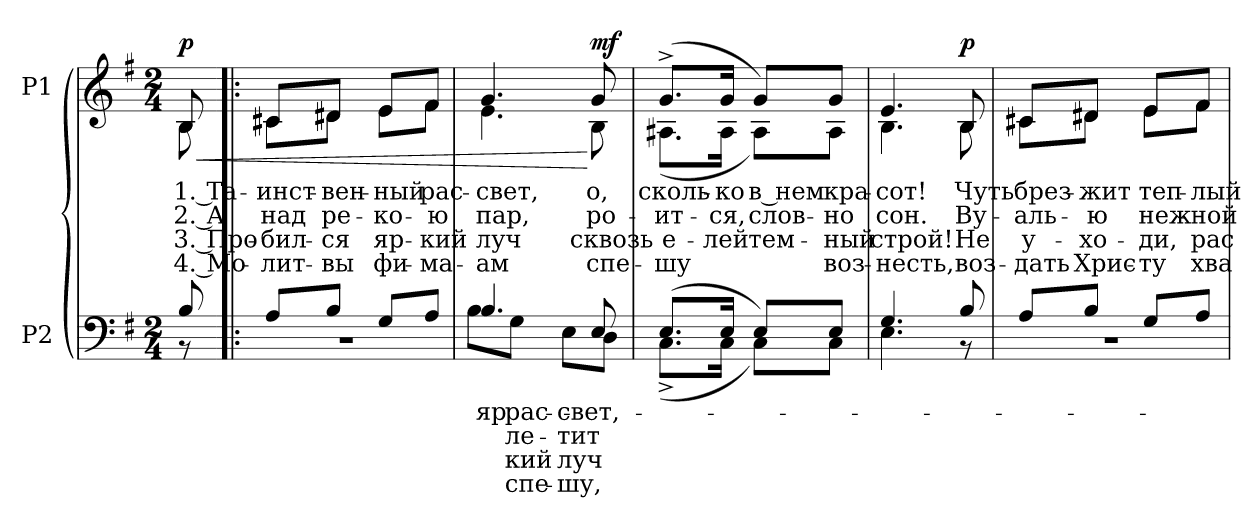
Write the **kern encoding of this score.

**kern	**text	**text	**text	**text	**kern	**text	**text	**text	**text	**dynam
*part2	*part2	*part2	*part2	*part2	*part1	*part1	*part1	*part1	*part1	*part1
*staff2	*staff2	*staff2	*staff2	*staff2	*staff1	*staff1	*staff1	*staff1	*staff1	*staff1
*I"P2	*	*	*	*	*I"P1	*	*	*	*	*
!!LO:PB:g=z
*clefF4	*	*	*	*	*clefG2	*	*	*	*	*
*k[f#]	*	*	*	*	*k[f#]	*	*	*	*	*
*e:	*	*	*	*	*e:	*	*	*	*	*
*M2/4	*	*	*	*	*M2/4	*	*	*	*	*
*MM100	*	*	*	*	*MM100	*	*	*	*	*
=	=	=	=	=	=	=	=	=	=	=
*^	*	*	*	*	*	*	*	*	*	*
!	!	!	!	!	!	!LO:TX:a:i:t=cantabile	!	!	!	!	!
!	!	!	!	!	!	!LO:TX:a:B:t=Moderato	!	!	!	!	!
!	!	!	!	!	!	!	!LO:LY:b:color=#000000	!LO:LY:b:color=#000000	!LO:LY:b:color=#000000	!LO:LY:b:color=#000000	!LO:HP:b
*	*	*	*	*	*	*^	*	*	*	*	*
8Bi/	8r	.	.	.	.	8Bi/	8Bi\	1. Та-	2. А	3. Про-	4. Мо-	< p
=1!|:	=1!|:	=1!|:	=1!|:	=1!|:	=1!|:	=1!|:	=1!|:	=1!|:	=1!|:	=1!|:	=1!|:	=1!|:
!	!	!	!	!	!	!	!	!LO:LY:b:color=#000000	!LO:LY:b:color=#000000	!LO:LY:b:color=#000000	!LO:LY:b:color=#000000	!
8Ai/L	2r	.	.	.	.	8c#Xi/L	8c#i\L	-инст-	над	-бил-	-лит-	.
!	!	!	!	!	!	!	!	!LO:LY:b:color=#000000	!LO:LY:b:color=#000000	!LO:LY:b:color=#000000	!LO:LY:b:color=#000000	!
8Bi/J	.	.	.	.	.	8d#Xi/J	8d#i\J	-вен-	ре-	-ся	-вы	.
!	!	!	!	!	!	!	!	!LO:LY:b:color=#000000	!LO:LY:b:color=#000000	!LO:LY:b:color=#000000	!LO:LY:b:color=#000000	!
8Gi/L	.	.	.	.	.	8ei/L	8ei\L	-ный	-ко-	яр-	фи-	.
!	!	!	!	!	!	!	!	!LO:LY:b:color=#000000	!LO:LY:b:color=#000000	!LO:LY:b:color=#000000	!LO:LY:b:color=#000000	!
8Ai/J	.	.	.	.	.	8f#i/J	8f#i\J	рас-	-ю	-кий	-ма-	.
=2	=2	=2	=2	=2	=2	=2	=2	=2	=2	=2	=2	=2
!	!	!LO:LY:a:color=#000000	!	!	!	!	!	!	!	!	!	!
!	!	!	!	!	!	!	!	!LO:LY:b:color=#000000	!LO:LY:b:color=#000000	!LO:LY:b:color=#000000	!LO:LY:b:color=#000000	!
4.Bi/	8Bi\L	яр-	.	.	.	4.gi/	4.ei\	-свет,	пар,	луч	-ам	.
!	!	!LO:LY:a:color=#000000	!LO:LY:a:color=#000000	!LO:LY:a:color=#000000	!LO:LY:a:color=#000000	!	!	!	!	!	!	!
.	8Gi\J	рас-	ле-	-кий	спе-	.	.	.	.	.	.	.
!	!	!LO:LY:a:color=#000000	!LO:LY:a:color=#000000	!LO:LY:a:color=#000000	!LO:LY:a:color=#000000	!	!	!	!	!	!	!
.	8Ei\L	-свет,	-тит	луч	-шу,	.	.	.	.	.	.	.
!	!	!	!	!	!	!	!	!LO:LY:b:color=#000000	!LO:LY:b:color=#000000	!LO:LY:b:color=#000000	!LO:LY:b:color=#000000	!
8Ei/	8Di\J	.	.	.	.	8gi/	8Bi\	о,	ро-	сквозь	спе-	[ mf
=3	=3	=3	=3	=3	=3	=3	=3	=3	=3	=3	=3	=3
!	!	!	!	!	!	!	!	!LO:LY:b:color=#000000	!LO:LY:b:color=#000000	!LO:LY:b:color=#000000	!LO:LY:b:color=#000000	!
(8.Ei/L	(8.C^i\L	.	.	.	.	(8.g^i/L	(8.A#Xi\L	сколь-	-ит-	е-	-шу	.
!	!	!	!	!	!	!	!	!LO:LY:b:color=#000000	!LO:LY:b:color=#000000	!LO:LY:b:color=#000000	!	!
16Ei/Jk	16Ci\Jk	.	.	.	.	16gi/Jk	16A#i\Jk	-ко	-ся,	-лей	.	.
!	!	!	!	!	!	!	!	!LO:LY:b:color=#000000	!LO:LY:b:color=#000000	!LO:LY:b:color=#000000	!	!
8Ei/L)	8Ci\L)	.	.	.	.	8gi/L)	8A#i\L)	в нем	слов-	тем-	.	.
!	!	!	!	!	!	!	!	!LO:LY:b:color=#000000	!LO:LY:b:color=#000000	!LO:LY:b:color=#000000	!LO:LY:b:color=#000000	!
8Ei/J	8Ci\J	.	.	.	.	8gi/J	8A#i\J	кра-	-но	-ный	воз-	.
=4	=4	=4	=4	=4	=4	=4	=4	=4	=4	=4	=4	=4
!	!	!	!	!	!	!	!	!LO:LY:b:color=#000000	!LO:LY:b:color=#000000	!LO:LY:b:color=#000000	!LO:LY:b:color=#000000	!
4.Gi/	4.Ei\	.	.	.	.	4.ei/	4.Bi\	-сот!	сон.	строй!	-несть,	.
!	!	!	!	!	!	!	!	!LO:LY:b:color=#000000	!LO:LY:b:color=#000000	!LO:LY:b:color=#000000	!LO:LY:b:color=#000000	!
8Bi/	8r	.	.	.	.	8Bi/	8Bi\	Чуть	Ву-	Не	воз-	p
!!LO:LB:g=z	!!
=5	=5	=5	=5	=5	=5	=5	=5	=5	=5	=5	=5	=5
!	!	!	!	!	!	!	!	!LO:LY:b:color=#000000	!LO:LY:b:color=#000000	!LO:LY:b:color=#000000	!LO:LY:b:color=#000000	!
8Ai/L	2r	.	.	.	.	8c#Xi/L	8c#i\L	брез-	-аль-	у-	-дать	.
!	!	!	!	!	!	!	!	!LO:LY:b:color=#000000	!LO:LY:b:color=#000000	!LO:LY:b:color=#000000	!LO:LY:b:color=#000000	!
8Bi/J	.	.	.	.	.	8d#Xi/J	8d#i\J	-жит	-ю	-хо-	Хрис-	.
!	!	!	!	!	!	!	!	!LO:LY:b:color=#000000	!LO:LY:b:color=#000000	!LO:LY:b:color=#000000	!LO:LY:b:color=#000000	!
8Gi/L	.	.	.	.	.	8ei/L	8ei\L	теп-	неж-	-ди,	-ту	.
!	!	!	!	!	!	!	!	!LO:LY:b:color=#000000	!LO:LY:b:color=#000000	!LO:LY:b:color=#000000	!LO:LY:b:color=#000000	!
8Ai/J	.	.	.	.	.	8f#i/J	8f#i\J	-лый	-ной	рас-	хва-	.
*v	*v	*	*	*	*	*	*	*	*	*	*	*
*	*	*	*	*	*v	*v	*	*	*	*	*
=	=	=	=	=	=	=	=	=	=	=
*-	*-	*-	*-	*-	*-	*-	*-	*-	*-	*-
